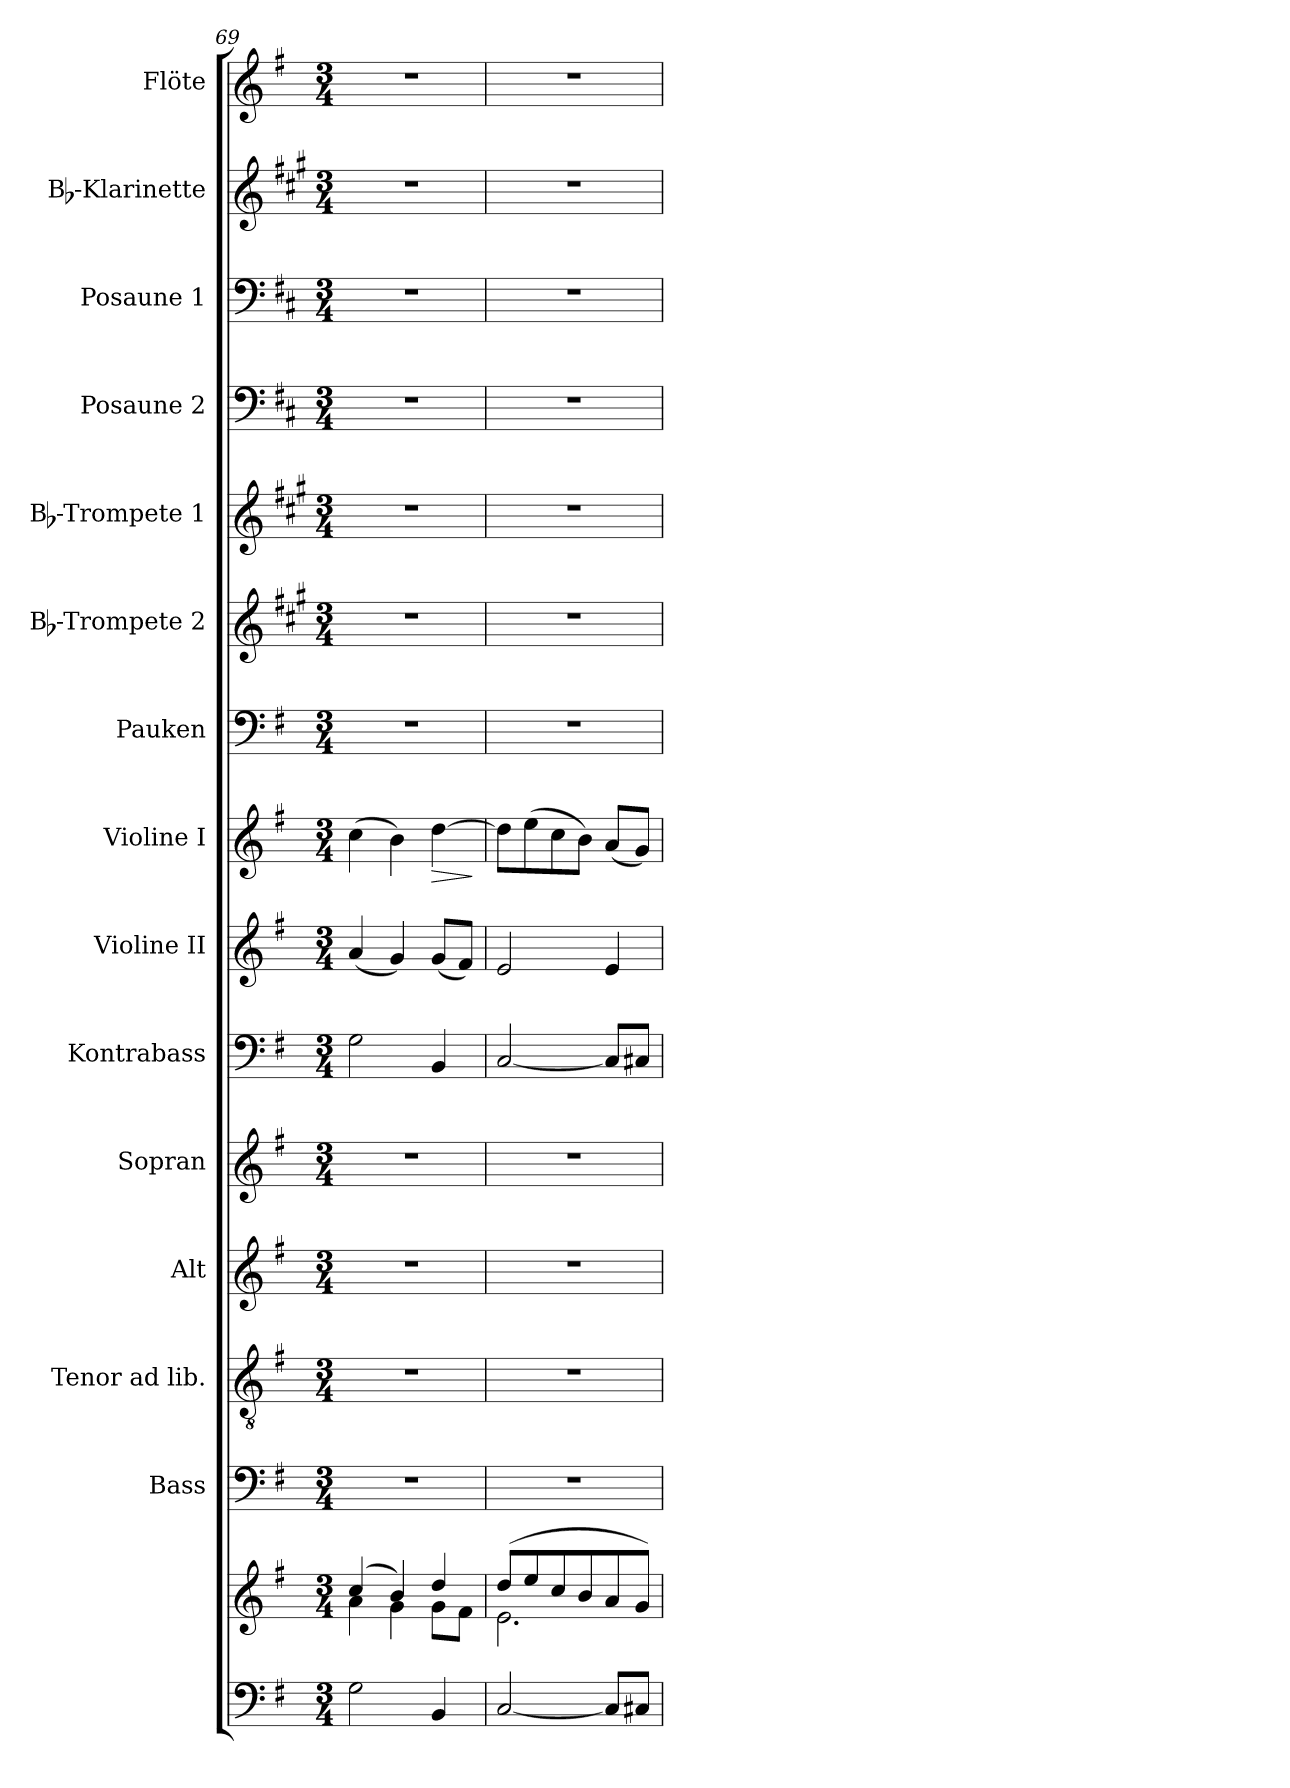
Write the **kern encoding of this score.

**kern	**kern	**kern	**kern	**kern	**kern	**kern	**kern	**kern	**dynam	**kern	**kern	**kern	**kern	**kern	**kern	**kern
*part15	*part15	*part14	*part13	*part12	*part11	*part10	*part9	*part8	*part8	*part7	*part6	*part5	*part4	*part3	*part2	*part1
*staff16	*staff15	*staff14	*staff13	*staff12	*staff11	*staff10	*staff9	*staff8	*staff8	*staff7	*staff6	*staff5	*staff4	*staff3	*staff2	*staff1
*	*	*I"Bass	*I"Tenor ad lib.	*I"Alt	*I"Sopran	*I"Kontrabass	*I"Violine II	*I"Violine I	*	*I"Pauken	*I"Bb-Trompete 2	*I"Bb-Trompete 1	*I"Posaune 2	*I"Posaune 1	*I"Bb-Klarinette	*I"Flöte
*	*	*I'B.	*I'T.	*I'A.	*I'S.	*I'Kb.	*I'Vl. II	*I'Vl. I	*	*I'Pk.	*I'Bb Trp. 2	*I'Bb Trp. 1	*I'Pos. 2	*I'Pos. 1	*I'Bb Kl.	*I'Fl.
*clefF4	*clefG2	*clefF4	*clefGv2	*clefG2	*clefG2	*clefF4	*clefG2	*clefG2	*	*clefF4	*clefG2	*clefG2	*clefF4	*clefF4	*clefG2	*clefG2
*	*	*	*	*	*	*ITrd7c12	*	*	*	*	*ITrd1c2	*ITrd1c2	*ITrd4c7	*ITrd4c7	*ITrd1c2	*
*k[f#]	*k[f#]	*k[f#]	*k[f#]	*k[f#]	*k[f#]	*k[f#]	*k[f#]	*k[f#]	*	*k[f#]	*k[f#]	*k[f#]	*k[f#]	*k[f#]	*k[f#]	*k[f#]
*G:	*G:	*G:	*G:	*G:	*G:	*G:	*G:	*G:	*	*G:	*G:	*G:	*G:	*G:	*G:	*G:
*M3/4	*M3/4	*M3/4	*M3/4	*M3/4	*M3/4	*M3/4	*M3/4	*M3/4	*	*M3/4	*M3/4	*M3/4	*M3/4	*M3/4	*M3/4	*M3/4
=69	=69	=69	=69	=69	=69	=69	=69	=69	=69	=69	=69	=69	=69	=69	=69	=69
*	*^	*	*	*	*	*	*	*	*	*	*	*	*	*	*	*
2G\	(4cc/	4a\	2.r	2.r	2.r	2.r	2GG\	(<4a/	(>4cc\	.	2.r	2.r	2.r	2.r	2.r	2.r	2.r
.	4b/)	4g\	.	.	.	.	.	4g/)	4b\)	.	.	.	.	.	.	.	.
!	!	!	!	!	!	!	!	!	!	!LO:HP:b	!	!	!	!	!	!	!
4BB/	4dd/	8g\L	.	.	.	.	4BBB/	(<8g/L	[4dd\	>	.	.	.	.	.	.	.
.	.	8f#\J	.	.	.	.	.	8f#/J)	.	.	.	.	.	.	.	.	.
*	*v	*v	*	*	*	*	*	*	*	*	*	*	*	*	*	*	*
.	.	.	.	.	.	.	.	.	]	.	.	.	.	.	.	.
=70	=70	=70	=70	=70	=70	=70	=70	=70	=70	=70	=70	=70	=70	=70	=70	=70
*	*^	*	*	*	*	*	*	*	*	*	*	*	*	*	*	*
[2C/	(>8dd/L	2.e\	2.r	2.r	2.r	2.r	[2CC/	2e/	8dd\L]	.	2.r	2.r	2.r	2.r	2.r	2.r	2.r
.	8ee/	.	.	.	.	.	.	.	(>8ee\	.	.	.	.	.	.	.	.
.	8cc/	.	.	.	.	.	.	.	8cc\	.	.	.	.	.	.	.	.
.	8b/	.	.	.	.	.	.	.	8b\J)	.	.	.	.	.	.	.	.
8C/L]	8a/	.	.	.	.	.	8CC/L]	4e/	(<8a/L	.	.	.	.	.	.	.	.
8C#X/J	8g/J)	.	.	.	.	.	8CC#X/J	.	8g/J)	.	.	.	.	.	.	.	.
*	*v	*v	*	*	*	*	*	*	*	*	*	*	*	*	*	*	*
=	=	=	=	=	=	=	=	=	=	=	=	=	=	=	=	=
*-	*-	*-	*-	*-	*-	*-	*-	*-	*-	*-	*-	*-	*-	*-	*-	*-
